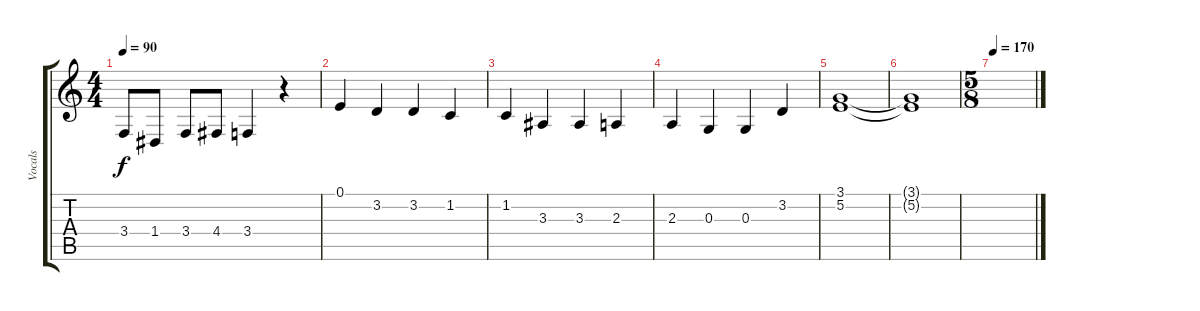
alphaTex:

\track ("Vocals" "Vocals") {instrument altosax}
\staff {score tabs}
\tuning (E4 B3 G3 D3 A2 E2) {hide}
\ts (4 4)
\tempo 90
\clef g2
\ks c
3.4.8{dy f} 1.4.8 3.4.8 4.4.8 3.4.4 r.4 |
0.1.4 3.2.4 3.2.4 1.2.4 |
1.2.4 3.3.4 3.3.4 2.3.4 |
2.3.4 0.3.4 0.3.4 3.2.4 |
(3.1 5.2).1 |
(3.1{t} 5.2{t}).1 |
\ts (5 8)
\tempo 170
